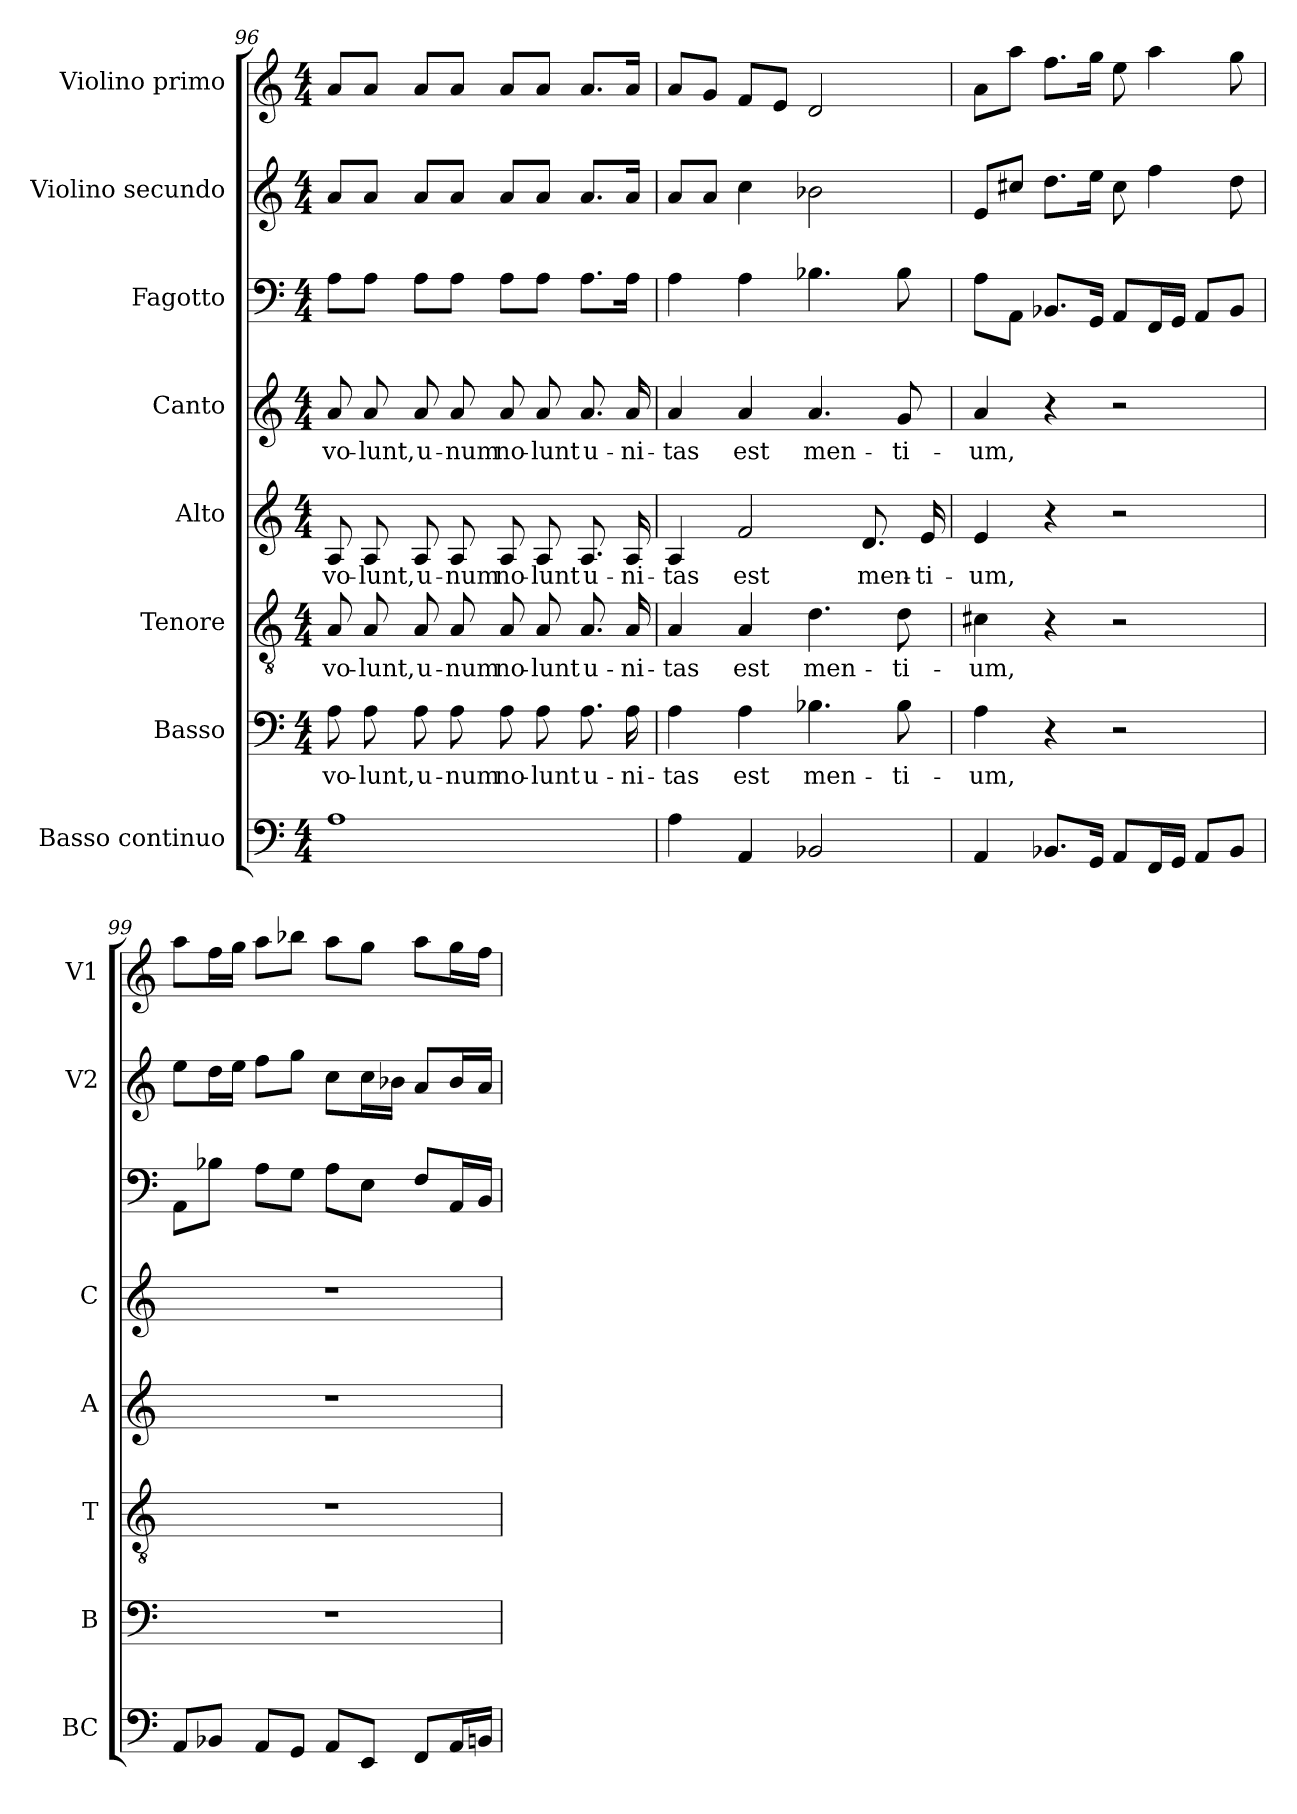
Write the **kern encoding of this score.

**kern	**kern	**text	**kern	**text	**kern	**text	**kern	**text	**kern	**kern	**kern
*part8	*part7	*part7	*part6	*part6	*part5	*part5	*part4	*part4	*part3	*part2	*part1
*staff8	*staff7	*staff7	*staff6	*staff6	*staff5	*staff5	*staff4	*staff4	*staff3	*staff2	*staff1
*I"Basso continuo	*I"Basso	*	*I"Tenore	*	*I"Alto	*	*I"Canto	*	*I"Fagotto	*I"Violino secundo	*I"Violino primo
*I'BC	*I'B	*	*I'T	*	*I'A	*	*I'C	*	*	*I'V2	*I'V1
!!LO:PB:g=z
*clefF4	*clefF4	*	*clefGv2	*	*clefG2	*	*clefG2	*	*clefF4	*clefG2	*clefG2
*k[]	*k[]	*	*k[]	*	*k[]	*	*k[]	*	*k[]	*k[]	*k[]
*C:	*C:	*	*C:	*	*C:	*	*C:	*	*C:	*C:	*C:
*M4/4	*M4/4	*	*M4/4	*	*M4/4	*	*M4/4	*	*M4/4	*M4/4	*M4/4
=96	=96	=96	=96	=96	=96	=96	=96	=96	=96	=96	=96
!	!	!LO:LY:b	!	!LO:LY:b	!	!LO:LY:b	!	!LO:LY:b	!	!	!
1A	8A\	vo-	8A/	vo-	8A/	vo-	8a/	vo-	8A\L	8a/L	8a/L
!	!	!LO:LY:b	!	!LO:LY:b	!	!LO:LY:b	!	!LO:LY:b	!	!	!
.	8A\	-lunt,	8A/	-lunt,	8A/	-lunt,	8a/	-lunt,	8A\J	8a/J	8a/J
!	!	!LO:LY:b	!	!LO:LY:b	!	!LO:LY:b	!	!LO:LY:b	!	!	!
.	8A\	u-	8A/	u-	8A/	u-	8a/	u-	8A\L	8a/L	8a/L
!	!	!LO:LY:b	!	!LO:LY:b	!	!LO:LY:b	!	!LO:LY:b	!	!	!
.	8A\	-num	8A/	-num	8A/	-num	8a/	-num	8A\J	8a/J	8a/J
!	!	!LO:LY:b	!	!LO:LY:b	!	!LO:LY:b	!	!LO:LY:b	!	!	!
.	8A\	no-	8A/	no-	8A/	no-	8a/	no-	8A\L	8a/L	8a/L
!	!	!LO:LY:b	!	!LO:LY:b	!	!LO:LY:b	!	!LO:LY:b	!	!	!
.	8A\	-lunt	8A/	-lunt	8A/	-lunt	8a/	-lunt	8A\J	8a/J	8a/J
!	!	!LO:LY:b	!	!LO:LY:b	!	!LO:LY:b	!	!LO:LY:b	!	!	!
.	8.A\	u-	8.A/	u-	8.A/	u-	8.a/	u-	8.A\L	8.a/L	8.a/L
!	!	!LO:LY:b	!	!LO:LY:b	!	!LO:LY:b	!	!LO:LY:b	!	!	!
.	16A\	-ni-	16A/	-ni-	16A/	-ni-	16a/	-ni-	16A\Jk	16a/Jk	16a/Jk
=97	=97	=97	=97	=97	=97	=97	=97	=97	=97	=97	=97
!	!	!LO:LY:b	!	!LO:LY:b	!	!LO:LY:b	!	!LO:LY:b	!	!	!
4A\	4A\	-tas	4A/	-tas	4A/	-tas	4a/	-tas	4A\	8a/L	8a/L
.	.	.	.	.	.	.	.	.	.	8a/J	8g/J
!	!	!LO:LY:b	!	!LO:LY:b	!	!LO:LY:b	!	!LO:LY:b	!	!	!
4AA/	4A\	est	4A/	est	2f/	est	4a/	est	4A\	4cc\	8f/L
.	.	.	.	.	.	.	.	.	.	.	8e/J
!	!	!LO:LY:b	!	!LO:LY:b	!	!	!	!LO:LY:b	!	!	!
2BB-X/	4.B-X\	men-	4.d\	men-	.	.	4.a/	men-	4.B-X\	2b-X\	2d/
!	!	!	!	!	!	!LO:LY:b	!	!	!	!	!
.	.	.	.	.	8.d/	men-	.	.	.	.	.
!	!	!LO:LY:b	!	!LO:LY:b	!	!	!	!LO:LY:b	!	!	!
.	8B-\	-ti-	8d\	-ti-	.	.	8g/	-ti-	8B-\	.	.
!	!	!	!	!	!	!LO:LY:b	!	!	!	!	!
.	.	.	.	.	16e/	-ti-	.	.	.	.	.
=98	=98	=98	=98	=98	=98	=98	=98	=98	=98	=98	=98
!	!	!LO:LY:b	!	!LO:LY:b	!	!LO:LY:b	!	!LO:LY:b	!	!	!
4AA/	4A\	-um,	4c#X\	-um,	4e/	-um,	4a/	-um,	8A\L	8e/L	8a\L
.	.	.	.	.	.	.	.	.	8AA\J	8cc#X/J	8aa\J
8.BB-X/L	4r	.	4r	.	4r	.	4r	.	8.BB-X/L	8.dd\L	8.ff\L
16GG/Jk	.	.	.	.	.	.	.	.	16GG/Jk	16ee\Jk	16gg\Jk
8AA/L	2r	.	2r	.	2r	.	2r	.	8AA/L	8cc#\	8ee\
16FF/L	.	.	.	.	.	.	.	.	16FF/L	4ff\	4aa\
16GG/JJ	.	.	.	.	.	.	.	.	16GG/JJ	.	.
8AA/L	.	.	.	.	.	.	.	.	8AA/L	.	.
8BB-/J	.	.	.	.	.	.	.	.	8BB-/J	8dd\	8gg\
=99	=99	=99	=99	=99	=99	=99	=99	=99	=99	=99	=99
8AA/L	1r	.	1r	.	1r	.	1r	.	8AA\L	8ee\L	8aa\L
8BB-X/J	.	.	.	.	.	.	.	.	8B-X\J	16dd\L	16ff\L
.	.	.	.	.	.	.	.	.	.	16ee\JJ	16gg\JJ
8AA/L	.	.	.	.	.	.	.	.	8A\L	8ff\L	8aa\L
8GG/J	.	.	.	.	.	.	.	.	8G\J	8gg\J	8bb-X\J
8AA/L	.	.	.	.	.	.	.	.	8A\L	8cc\L	8aa\L
8EE/J	.	.	.	.	.	.	.	.	8E\J	16cc\L	8gg\J
.	.	.	.	.	.	.	.	.	.	16b-X\JJ	.
8FF/L	.	.	.	.	.	.	.	.	8F/L	8a/L	8aa\L
16AA/L	.	.	.	.	.	.	.	.	16AA/L	16b-/L	16gg\L
16BBn/JJ	.	.	.	.	.	.	.	.	16BB/JJ	16a/JJ	16ff\JJ
=	=	=	=	=	=	=	=	=	=	=	=
*-	*-	*-	*-	*-	*-	*-	*-	*-	*-	*-	*-
